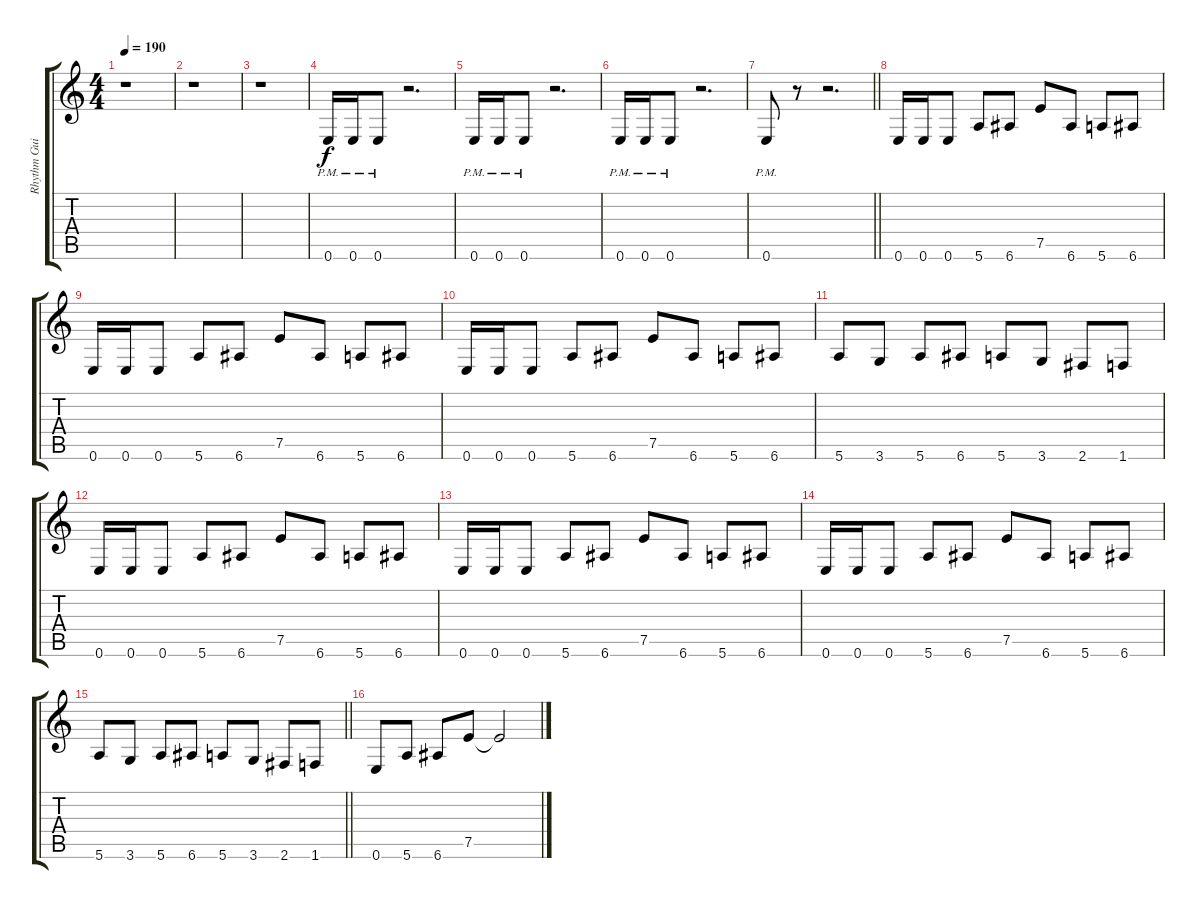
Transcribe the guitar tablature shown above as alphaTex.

\track ("Rhythm Guitar Right" "Rhythm Gui") {instrument overdrivenguitar}
\staff {score tabs}
\tuning (E4 B3 G3 D3 A2 E2) {hide}
\ts (4 4)
\tempo 190
\clef g2
\ks c
r.1{dy f} |
r.1 |
r.1 |
0.6{pm}.16 0.6{pm}.16 0.6{pm}.8 r.2{d} |
0.6{pm}.16 0.6{pm}.16 0.6{pm}.8 r.2{d} |
0.6{pm}.16 0.6{pm}.16 0.6{pm}.8 r.2{d} |
\barLineRight lightlight
0.6{pm}.8 r.8 r.2{d} |
\section ("" "")
0.6.16 0.6.16 0.6.8 5.6.8 6.6.8 7.5.8 6.6.8 5.6.8 6.6.8 |
0.6.16 0.6.16 0.6.8 5.6.8 6.6.8 7.5.8 6.6.8 5.6.8 6.6.8 |
0.6.16 0.6.16 0.6.8 5.6.8 6.6.8 7.5.8 6.6.8 5.6.8 6.6.8 |
5.6.8 3.6.8 5.6.8 6.6.8 5.6.8 3.6.8 2.6.8 1.6.8 |
0.6.16 0.6.16 0.6.8 5.6.8 6.6.8 7.5.8 6.6.8 5.6.8 6.6.8 |
0.6.16 0.6.16 0.6.8 5.6.8 6.6.8 7.5.8 6.6.8 5.6.8 6.6.8 |
0.6.16 0.6.16 0.6.8 5.6.8 6.6.8 7.5.8 6.6.8 5.6.8 6.6.8 |
\barLineRight lightlight
5.6.8 3.6.8 5.6.8 6.6.8 5.6.8 3.6.8 2.6.8 1.6.8 |
\section ("" "")
0.6.8 5.6.8 6.6.8 7.5.8 7.5{t}.2
